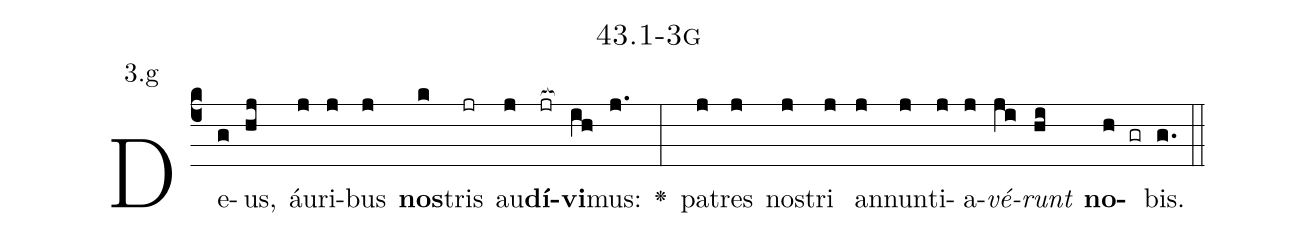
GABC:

name: 43.1-3g;
annotation: 3.g;
%%
(c4)De(g)us,(hj) áu(j)ri(j)bus(j) <b>nos</b>(k)tris(jr) au(j)<b>dí</b>(jr[ocb:1{])<b>vi</b>(ih[ocb:0}])mus:(j.) <v>\greheightstar</v>(:) pa(j)tres(j) nos(j)tri(j) an(j)nun(j)ti(j)a(j)<i>vé</i>(ji)<i>runt</i>(hi) <b>no</b>(h gr)bis.(g.) (::)


%E(j) u(j) o(ji) u(hi) a(h) e.(g.) (::)
